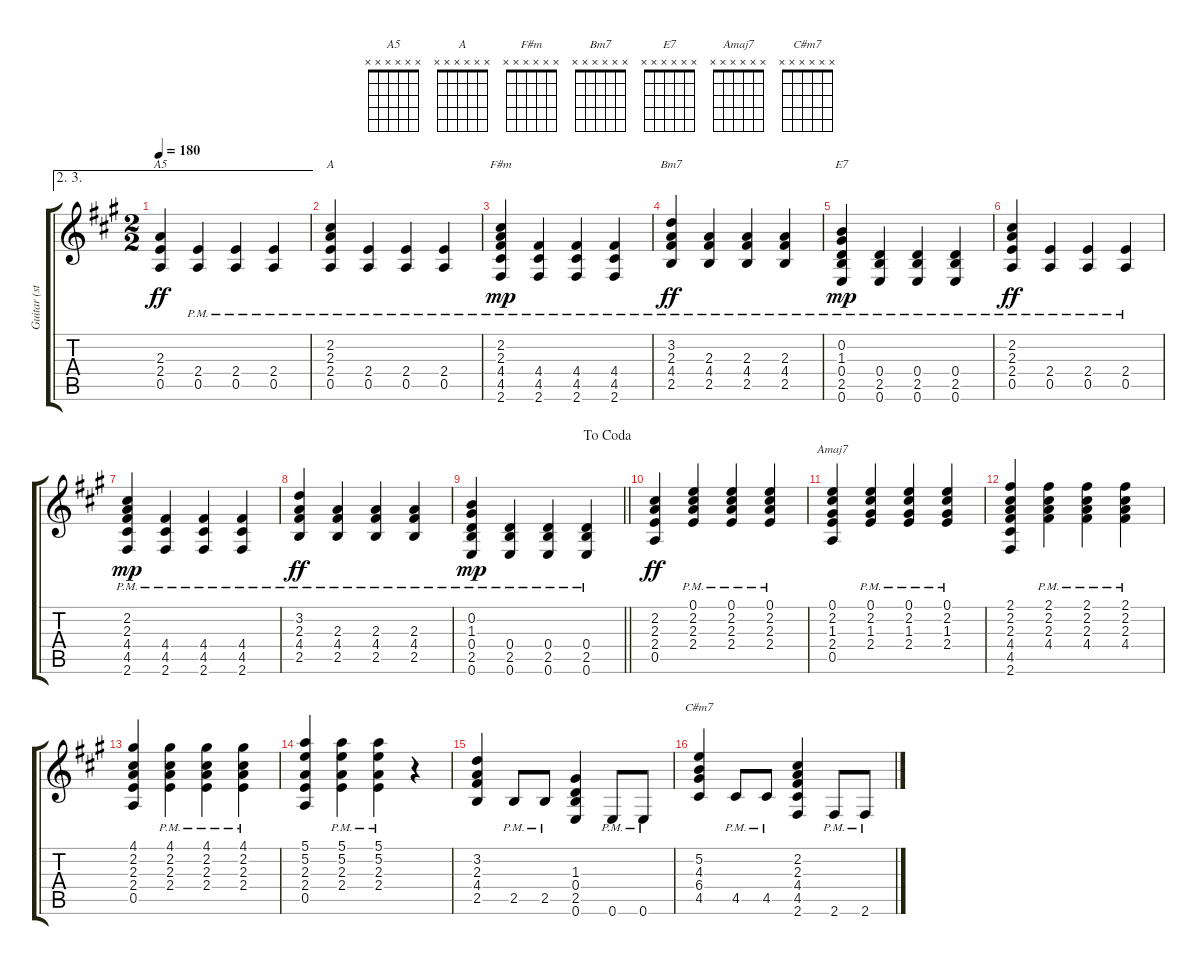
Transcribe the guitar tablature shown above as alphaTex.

\track ("Guitar (stereo)" "Guitar (st") {instrument overdrivenguitar}
\staff {score tabs}
\tuning (E4 B3 G3 D3 A2 E2) {hide}
\chord ("A5" x x x x x x)
\chord ("A" x x x x x x)
\chord ("F#m" x x x x x x)
\chord ("Bm7" x x x x x x)
\chord ("E7" x x x x x x)
\chord ("Amaj7" x x x x x x)
\chord ("C#m7" x x x x x x)
\ae (2 3)
\ts (2 2)
\tempo 180
\clef g2
\ks a
(2.3 2.4 0.5).4{ch "A5" dy ff} (2.4{pm} 0.5{pm}).4 (2.4{pm} 0.5{pm}).4 (2.4{pm} 0.5{pm}).4 |
(2.2{pm} 2.3{pm} 2.4{pm} 0.5{pm}).4{ch "A"} (2.4{pm} 0.5{pm}).4 (2.4{pm} 0.5{pm}).4 (2.4{pm} 0.5{pm}).4 |
(2.2{pm} 2.3{pm} 4.4{pm} 4.5{pm} 2.6{pm}).4{ch "F#m" dy mp} (4.4{pm} 4.5{pm} 2.6{pm}).4 (4.4{pm} 4.5{pm} 2.6{pm}).4 (4.4{pm} 4.5{pm} 2.6{pm}).4 |
(3.2{pm} 2.3{pm} 4.4{pm} 2.5{pm}).4{ch "Bm7" dy ff} (2.3{pm} 4.4{pm} 2.5{pm}).4 (2.3{pm} 4.4{pm} 2.5{pm}).4 (2.3{pm} 4.4{pm} 2.5{pm}).4 |
(0.2{pm} 1.3{pm} 0.4{pm} 2.5{pm} 0.6{pm}).4{ch "E7" dy mp} (0.4{pm} 2.5{pm} 0.6{pm}).4 (0.4{pm} 2.5{pm} 0.6{pm}).4 (0.4{pm} 2.5{pm} 0.6{pm}).4 |
(2.2{pm} 2.3{pm} 2.4{pm} 0.5{pm}).4{dy ff} (2.4{pm} 0.5{pm}).4 (2.4{pm} 0.5{pm}).4 (2.4{pm} 0.5{pm}).4 |
(2.2{pm} 2.3{pm} 4.4{pm} 4.5{pm} 2.6{pm}).4{dy mp} (4.4{pm} 4.5{pm} 2.6{pm}).4 (4.4{pm} 4.5{pm} 2.6{pm}).4 (4.4{pm} 4.5{pm} 2.6{pm}).4 |
(3.2{pm} 2.3{pm} 4.4{pm} 2.5{pm}).4{dy ff} (2.3{pm} 4.4{pm} 2.5{pm}).4 (2.3{pm} 4.4{pm} 2.5{pm}).4 (2.3{pm} 4.4{pm} 2.5{pm}).4 |
\jump dacoda
\barLineRight lightlight
(0.2{pm} 1.3{pm} 0.4{pm} 2.5{pm} 0.6{pm}).4{dy mp} (0.4{pm} 2.5{pm} 0.6{pm}).4 (0.4{pm} 2.5{pm} 0.6{pm}).4 (0.4{pm} 2.5{pm} 0.6{pm}).4 |
(2.2 2.3 2.4 0.5).4{dy ff} (0.1{pm} 2.2{pm} 2.3{pm} 2.4{pm}).4 (0.1{pm} 2.2{pm} 2.3{pm} 2.4{pm}).4 (0.1{pm} 2.2{pm} 2.3{pm} 2.4{pm}).4 |
(0.1 2.2 1.3 2.4 0.5).4{ch "Amaj7"} (0.1{pm} 2.2{pm} 1.3{pm} 2.4{pm}).4 (0.1{pm} 2.2{pm} 1.3{pm} 2.4{pm}).4 (0.1{pm} 2.2{pm} 1.3{pm} 2.4{pm}).4 |
(2.1 2.2 2.3 4.4 4.5 2.6).4 (2.1{pm} 2.2{pm} 2.3{pm} 4.4{pm}).4 (2.1{pm} 2.2{pm} 2.3{pm} 4.4{pm}).4 (2.1{pm} 2.2{pm} 2.3{pm} 4.4{pm}).4 |
(4.1 2.2 2.3 2.4 0.5).4 (4.1{pm} 2.2{pm} 2.3{pm} 2.4{pm}).4 (4.1{pm} 2.2{pm} 2.3{pm} 2.4{pm}).4 (4.1{pm} 2.2{pm} 2.3{pm} 2.4{pm}).4 |
(5.1 5.2 2.3 2.4 0.5).4 (5.1{pm} 5.2{pm} 2.3{pm} 2.4{pm}).4 (5.1{pm} 5.2{pm} 2.3{pm} 2.4{pm}).4 r.4 |
(3.2 2.3 4.4 2.5).4 2.5{pm}.8 2.5{pm}.8 (1.3 0.4 2.5 0.6).4 0.6{pm}.8 0.6{pm}.8 |
(5.2 4.3 6.4 4.5).4{ch "C#m7"} 4.5{pm}.8 4.5{pm}.8 (2.2 2.3 4.4 4.5 2.6).4 2.6{pm}.8 2.6{pm}.8
